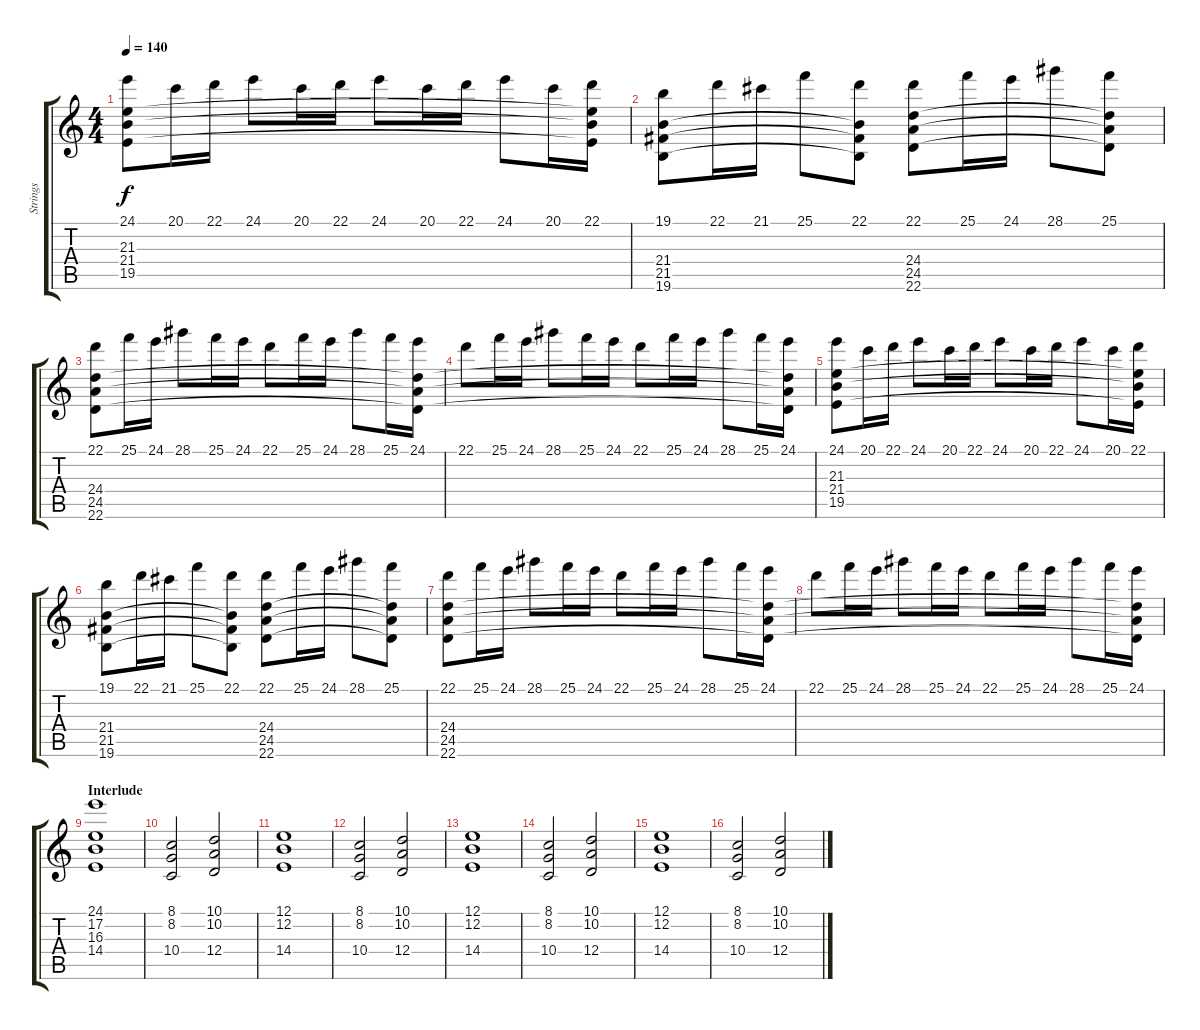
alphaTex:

\track ("Strings" "Strings") {instrument stringensemble1}
\staff {score tabs}
\tuning (E4 B3 G3 D3 A2 E2) {hide}
\ts (4 4)
\tempo 140
\clef g2
\ks c
(24.1 21.3 21.4 19.5).8{dy f} 20.1.16 22.1.16 24.1.8 20.1.16 22.1.16 24.1.8 20.1.16 22.1.16 24.1.8 20.1.16 (22.1 21.3{t} 21.4{t} 19.5{t}).16 |
(19.1 21.4 21.5 19.6).8 22.1.16 21.1.16 25.1.8 (22.1 21.4{t} 21.5{t} 19.6{t}).8 (22.1 24.4 24.5 22.6).8 25.1.16 24.1.16 28.1.8 (25.1 24.4{t} 24.5{t} 22.6{t}).8 |
(22.1 24.4 24.5 22.6).8 25.1.16 24.1.16 28.1.8 25.1.16 24.1.16 22.1.8 25.1.16 24.1.16 28.1.8 25.1.16 (24.1 24.4{t} 24.5{t} 22.6{t}).16 |
22.1.8 25.1.16 24.1.16 28.1.8 25.1.16 24.1.16 22.1.8 25.1.16 24.1.16 28.1.8 25.1.16 (24.1 24.4{t} 24.5{t} 22.6{t}).16 |
(24.1 21.3 21.4 19.5).8 20.1.16 22.1.16 24.1.8 20.1.16 22.1.16 24.1.8 20.1.16 22.1.16 24.1.8 20.1.16 (22.1 21.3{t} 21.4{t} 19.5{t}).16 |
(19.1 21.4 21.5 19.6).8 22.1.16 21.1.16 25.1.8 (22.1 21.4{t} 21.5{t} 19.6{t}).8 (22.1 24.4 24.5 22.6).8 25.1.16 24.1.16 28.1.8 (25.1 24.4{t} 24.5{t} 22.6{t}).8 |
(22.1 24.4 24.5 22.6).8 25.1.16 24.1.16 28.1.8 25.1.16 24.1.16 22.1.8 25.1.16 24.1.16 28.1.8 25.1.16 (24.1 24.4{t} 24.5{t} 22.6{t}).16 |
22.1.8 25.1.16 24.1.16 28.1.8 25.1.16 24.1.16 22.1.8 25.1.16 24.1.16 28.1.8 25.1.16 (24.1 24.4{t} 24.5{t} 22.6{t}).16 |
\section ("" "Interlude")
(24.1 17.2 16.3 14.4).1 |
(8.1 8.2 10.4).2 (10.1 10.2 12.4).2 |
(12.1 12.2 14.4).1 |
(8.1 8.2 10.4).2 (10.1 10.2 12.4).2 |
(12.1 12.2 14.4).1 |
(8.1 8.2 10.4).2 (10.1 10.2 12.4).2 |
(12.1 12.2 14.4).1 |
(8.1 8.2 10.4).2 (10.1 10.2 12.4).2
